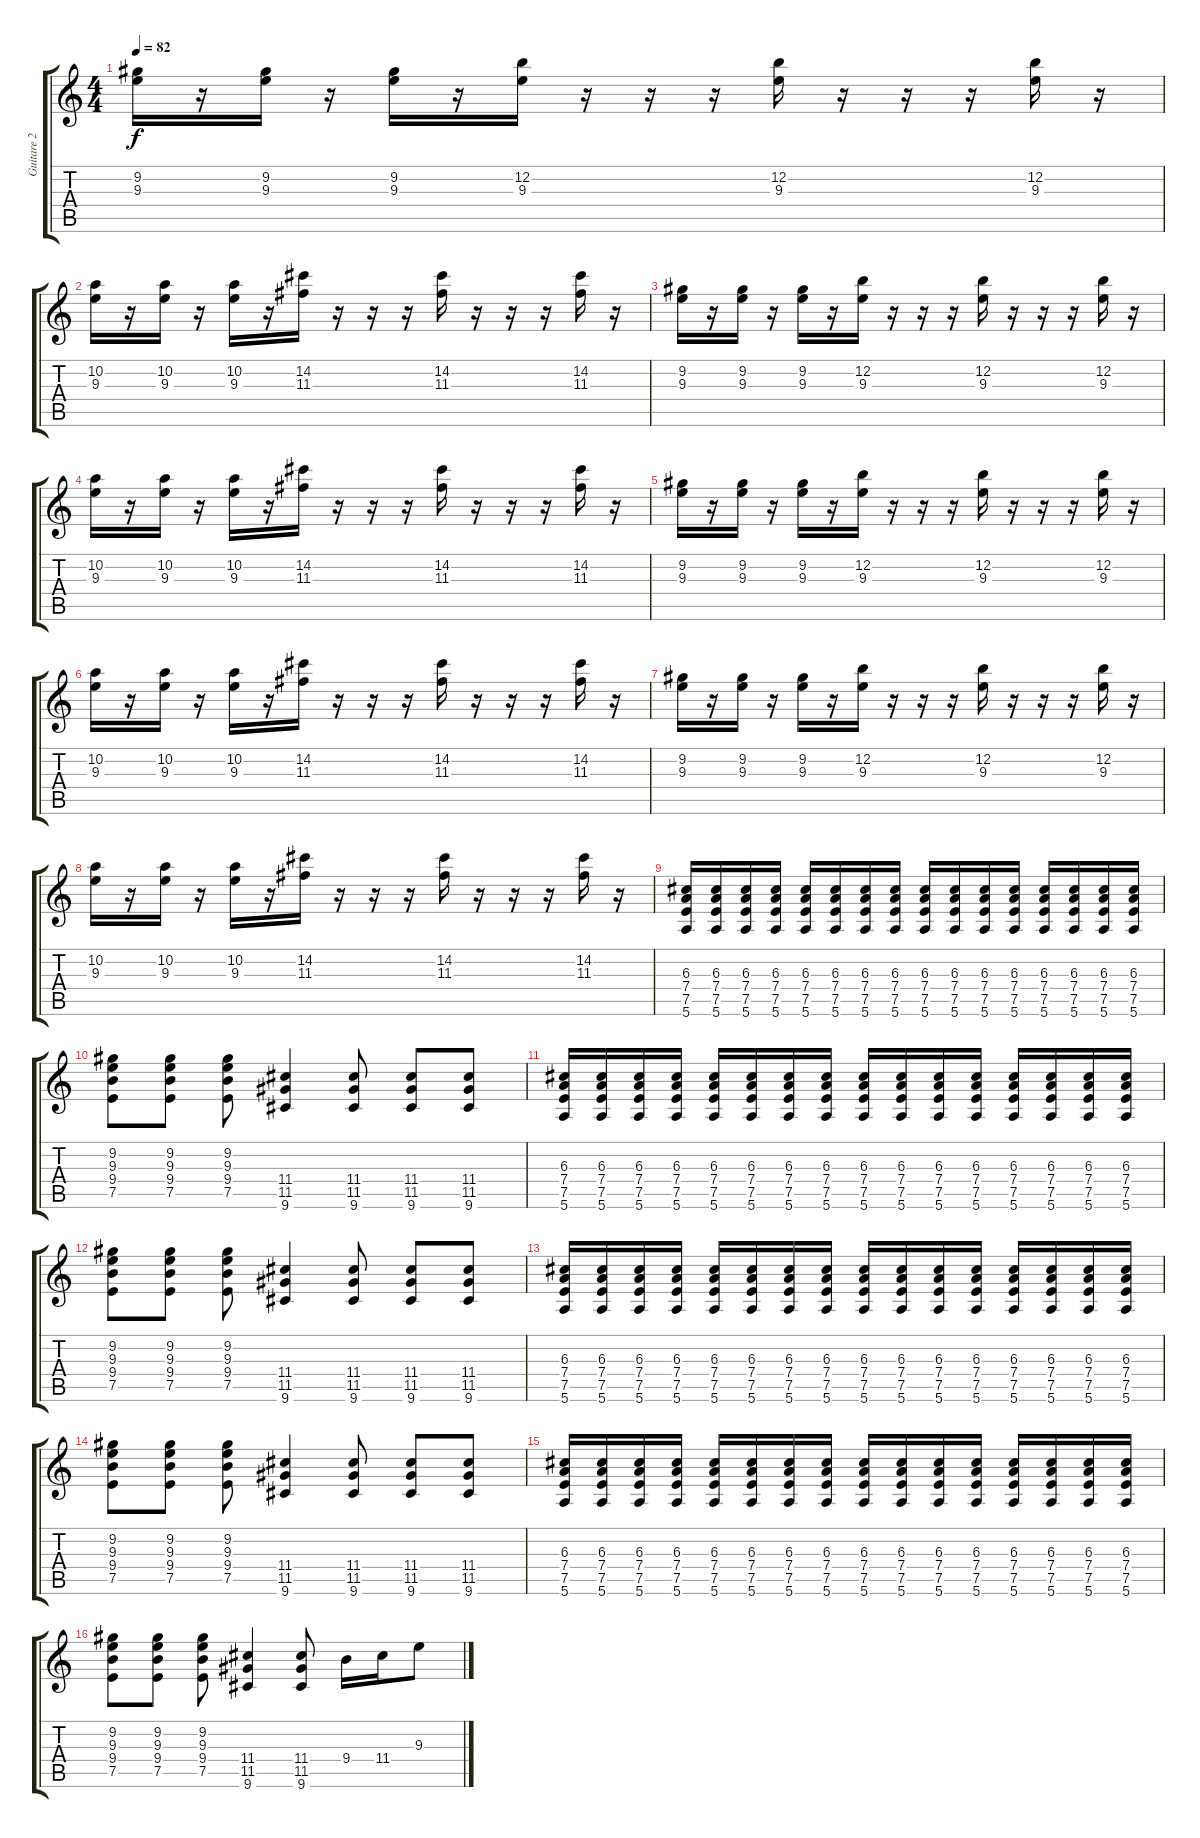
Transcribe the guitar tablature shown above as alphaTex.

\track ("Guitare 2" "Guitare 2") {instrument overdrivenguitar}
\staff {score tabs}
\tuning (E4 B3 G3 D3 A2 E2) {hide}
\ts (4 4)
\tempo 82
\clef g2
\ks c
(9.2 9.3).16{dy f} r.16 (9.2 9.3).16 r.16 (9.2 9.3).16 r.16 (12.2 9.3).16 r.16 r.16 r.16 (12.2 9.3).16 r.16 r.16 r.16 (12.2 9.3).16 r.16 |
(10.2 9.3).16 r.16 (10.2 9.3).16 r.16 (10.2 9.3).16 r.16 (14.2 11.3).16 r.16 r.16 r.16 (14.2 11.3).16 r.16 r.16 r.16 (14.2 11.3).16 r.16 |
(9.2 9.3).16 r.16 (9.2 9.3).16 r.16 (9.2 9.3).16 r.16 (12.2 9.3).16 r.16 r.16 r.16 (12.2 9.3).16 r.16 r.16 r.16 (12.2 9.3).16 r.16 |
(10.2 9.3).16 r.16 (10.2 9.3).16 r.16 (10.2 9.3).16 r.16 (14.2 11.3).16 r.16 r.16 r.16 (14.2 11.3).16 r.16 r.16 r.16 (14.2 11.3).16 r.16 |
(9.2 9.3).16 r.16 (9.2 9.3).16 r.16 (9.2 9.3).16 r.16 (12.2 9.3).16 r.16 r.16 r.16 (12.2 9.3).16 r.16 r.16 r.16 (12.2 9.3).16 r.16 |
(10.2 9.3).16 r.16 (10.2 9.3).16 r.16 (10.2 9.3).16 r.16 (14.2 11.3).16 r.16 r.16 r.16 (14.2 11.3).16 r.16 r.16 r.16 (14.2 11.3).16 r.16 |
(9.2 9.3).16 r.16 (9.2 9.3).16 r.16 (9.2 9.3).16 r.16 (12.2 9.3).16 r.16 r.16 r.16 (12.2 9.3).16 r.16 r.16 r.16 (12.2 9.3).16 r.16 |
(10.2 9.3).16 r.16 (10.2 9.3).16 r.16 (10.2 9.3).16 r.16 (14.2 11.3).16 r.16 r.16 r.16 (14.2 11.3).16 r.16 r.16 r.16 (14.2 11.3).16 r.16 |
(6.3 7.4 7.5 5.6).16 (6.3 7.4 7.5 5.6).16 (6.3 7.4 7.5 5.6).16 (6.3 7.4 7.5 5.6).16 (6.3 7.4 7.5 5.6).16 (6.3 7.4 7.5 5.6).16 (6.3 7.4 7.5 5.6).16 (6.3 7.4 7.5 5.6).16 (6.3 7.4 7.5 5.6).16 (6.3 7.4 7.5 5.6).16 (6.3 7.4 7.5 5.6).16 (6.3 7.4 7.5 5.6).16 (6.3 7.4 7.5 5.6).16 (6.3 7.4 7.5 5.6).16 (6.3 7.4 7.5 5.6).16 (6.3 7.4 7.5 5.6).16 |
(9.2 9.3 9.4 7.5).8 (9.2 9.3 9.4 7.5).8 (9.2 9.3 9.4 7.5).8 (11.4 11.5 9.6).4 (11.4 11.5 9.6).8 (11.4 11.5 9.6).8 (11.4 11.5 9.6).8 |
(6.3 7.4 7.5 5.6).16 (6.3 7.4 7.5 5.6).16 (6.3 7.4 7.5 5.6).16 (6.3 7.4 7.5 5.6).16 (6.3 7.4 7.5 5.6).16 (6.3 7.4 7.5 5.6).16 (6.3 7.4 7.5 5.6).16 (6.3 7.4 7.5 5.6).16 (6.3 7.4 7.5 5.6).16 (6.3 7.4 7.5 5.6).16 (6.3 7.4 7.5 5.6).16 (6.3 7.4 7.5 5.6).16 (6.3 7.4 7.5 5.6).16 (6.3 7.4 7.5 5.6).16 (6.3 7.4 7.5 5.6).16 (6.3 7.4 7.5 5.6).16 |
(9.2 9.3 9.4 7.5).8 (9.2 9.3 9.4 7.5).8 (9.2 9.3 9.4 7.5).8 (11.4 11.5 9.6).4 (11.4 11.5 9.6).8 (11.4 11.5 9.6).8 (11.4 11.5 9.6).8 |
(6.3 7.4 7.5 5.6).16 (6.3 7.4 7.5 5.6).16 (6.3 7.4 7.5 5.6).16 (6.3 7.4 7.5 5.6).16 (6.3 7.4 7.5 5.6).16 (6.3 7.4 7.5 5.6).16 (6.3 7.4 7.5 5.6).16 (6.3 7.4 7.5 5.6).16 (6.3 7.4 7.5 5.6).16 (6.3 7.4 7.5 5.6).16 (6.3 7.4 7.5 5.6).16 (6.3 7.4 7.5 5.6).16 (6.3 7.4 7.5 5.6).16 (6.3 7.4 7.5 5.6).16 (6.3 7.4 7.5 5.6).16 (6.3 7.4 7.5 5.6).16 |
(9.2 9.3 9.4 7.5).8 (9.2 9.3 9.4 7.5).8 (9.2 9.3 9.4 7.5).8 (11.4 11.5 9.6).4 (11.4 11.5 9.6).8 (11.4 11.5 9.6).8 (11.4 11.5 9.6).8 |
(6.3 7.4 7.5 5.6).16 (6.3 7.4 7.5 5.6).16 (6.3 7.4 7.5 5.6).16 (6.3 7.4 7.5 5.6).16 (6.3 7.4 7.5 5.6).16 (6.3 7.4 7.5 5.6).16 (6.3 7.4 7.5 5.6).16 (6.3 7.4 7.5 5.6).16 (6.3 7.4 7.5 5.6).16 (6.3 7.4 7.5 5.6).16 (6.3 7.4 7.5 5.6).16 (6.3 7.4 7.5 5.6).16 (6.3 7.4 7.5 5.6).16 (6.3 7.4 7.5 5.6).16 (6.3 7.4 7.5 5.6).16 (6.3 7.4 7.5 5.6).16 |
(9.2 9.3 9.4 7.5).8 (9.2 9.3 9.4 7.5).8 (9.2 9.3 9.4 7.5).8 (11.4 11.5 9.6).4 (11.4 11.5 9.6).8 9.4.16 11.4.16 9.3.8
